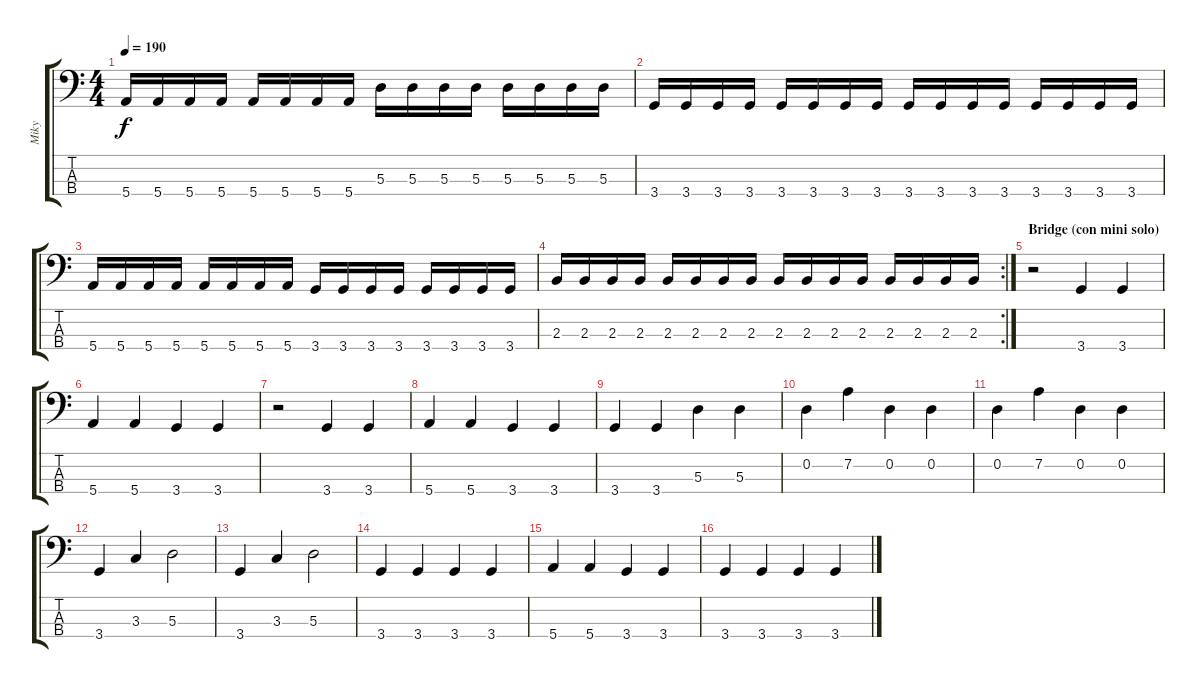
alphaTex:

\track ("Miky" "Miky") {instrument electricbassfinger}
\staff {score tabs}
\tuning (G2 D2 A1 E1) {hide}
\ts (4 4)
\tempo 190
\clef f4
\ks c
5.4.16{dy f} 5.4.16 5.4.16 5.4.16 5.4.16 5.4.16 5.4.16 5.4.16 5.3.16 5.3.16 5.3.16 5.3.16 5.3.16 5.3.16 5.3.16 5.3.16 |
3.4.16 3.4.16 3.4.16 3.4.16 3.4.16 3.4.16 3.4.16 3.4.16 3.4.16 3.4.16 3.4.16 3.4.16 3.4.16 3.4.16 3.4.16 3.4.16 |
5.4.16 5.4.16 5.4.16 5.4.16 5.4.16 5.4.16 5.4.16 5.4.16 3.4.16 3.4.16 3.4.16 3.4.16 3.4.16 3.4.16 3.4.16 3.4.16 |
\rc 2
2.3.16 2.3.16 2.3.16 2.3.16 2.3.16 2.3.16 2.3.16 2.3.16 2.3.16 2.3.16 2.3.16 2.3.16 2.3.16 2.3.16 2.3.16 2.3.16 |
\section ("" "Bridge (con mini solo)")
r.2 3.4.4 3.4.4 |
5.4.4 5.4.4 3.4.4 3.4.4 |
r.2 3.4.4 3.4.4 |
5.4.4 5.4.4 3.4.4 3.4.4 |
3.4.4 3.4.4 5.3.4 5.3.4 |
0.2.4 7.2.4 0.2.4 0.2.4 |
0.2.4 7.2.4 0.2.4 0.2.4 |
3.4.4 3.3.4 5.3.2 |
3.4.4 3.3.4 5.3.2 |
3.4.4 3.4.4 3.4.4 3.4.4 |
5.4.4 5.4.4 3.4.4 3.4.4 |
3.4.4 3.4.4 3.4.4 3.4.4
